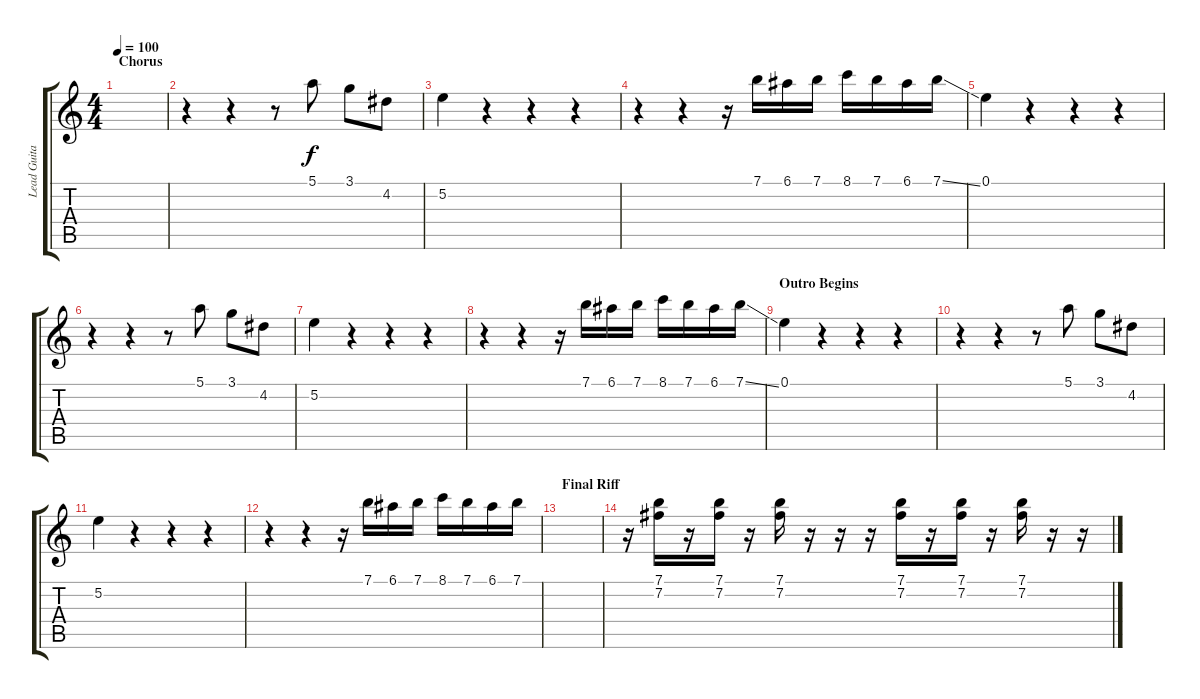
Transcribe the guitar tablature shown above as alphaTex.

\track ("Lead Guitar (feedback)" "Lead Guita") {instrument distortionguitar}
\staff {score tabs}
\tuning (E4 B3 G3 D3 A2 E2) {hide}
\ts (4 4)
\section ("" "Chorus ")
\tempo 100
\clef g2
\ks c
|
r.4 r.4 r.8 5.1.8 3.1.8 4.2.8 |
5.2.4 r.4 r.4 r.4 |
r.4 r.4 r.16 7.1.16 6.1.16 7.1.16 8.1.16 7.1.16 6.1.16 7.1{ss}.16 |
0.1.4 r.4 r.4 r.4 |
r.4 r.4 r.8 5.1.8 3.1.8 4.2.8 |
5.2.4 r.4 r.4 r.4 |
r.4 r.4 r.16 7.1.16 6.1.16 7.1.16 8.1.16 7.1.16 6.1.16 7.1{ss}.16 |
\section ("" "Outro Begins")
0.1.4 r.4 r.4 r.4 |
r.4 r.4 r.8 5.1.8 3.1.8 4.2.8 |
5.2.4 r.4 r.4 r.4 |
r.4 r.4 r.16 7.1.16 6.1.16 7.1.16 8.1.16 7.1.16 6.1.16 7.1.16 |
\section ("" "Final Riff")
|
r.16 (7.1 7.2).16 r.16 (7.1 7.2).16 r.16 (7.1 7.2).16 r.16 r.16 r.16 (7.1 7.2).16 r.16 (7.1 7.2).16 r.16 (7.1 7.2).16 r.16 r.16
